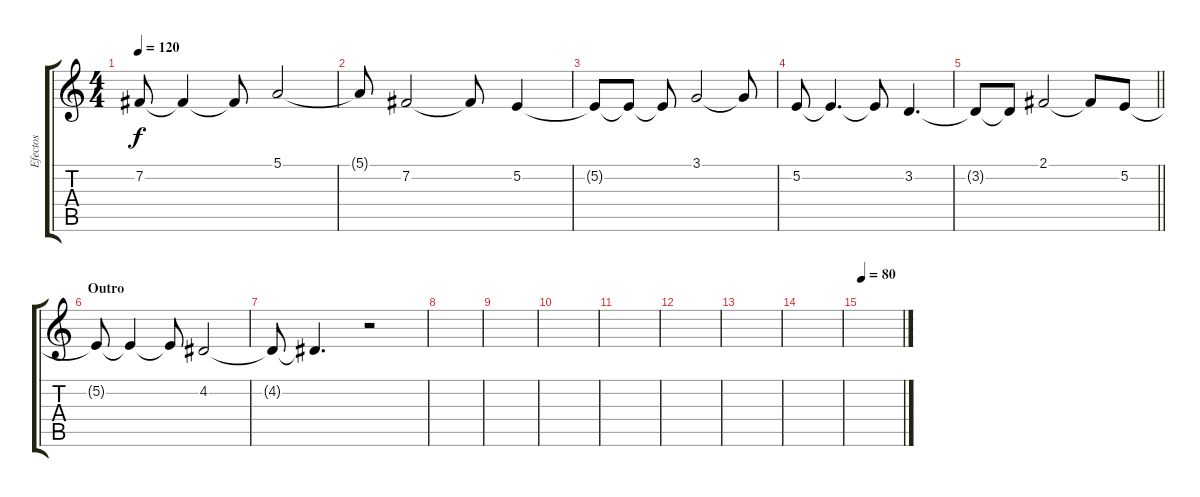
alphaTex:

\track ("Efectos" "Efectos") {instrument reversecymbal}
\staff {score tabs}
\tuning (E4 B3 G3 D3 A2 E2) {hide}
\ts (4 4)
\tempo 120
\clef g2
\ks c
7.2{t}.8{dy f} 7.2{t}.4 7.2{t}.8 5.1.2 |
5.1{t}.8 7.2.2 7.2{t}.8 5.2.4 |
5.2{t}.8 5.2{t}.8 5.2{t}.8 3.1.2 3.1{t}.8 |
5.2.8 5.2{t}.4{d} 5.2{t}.8 3.2.4{d} |
\barLineRight lightlight
3.2{t}.8 3.2{t}.8 2.1.2 2.1{t}.8 5.2.8 |
\section ("" "Outro")
5.2{t}.8 5.2{t}.4 5.2{t}.8 4.2.2 |
4.2{t}.8 4.2{t}.4{d} r.2 |
|
|
|
|
|
|
|
\tempo 80
